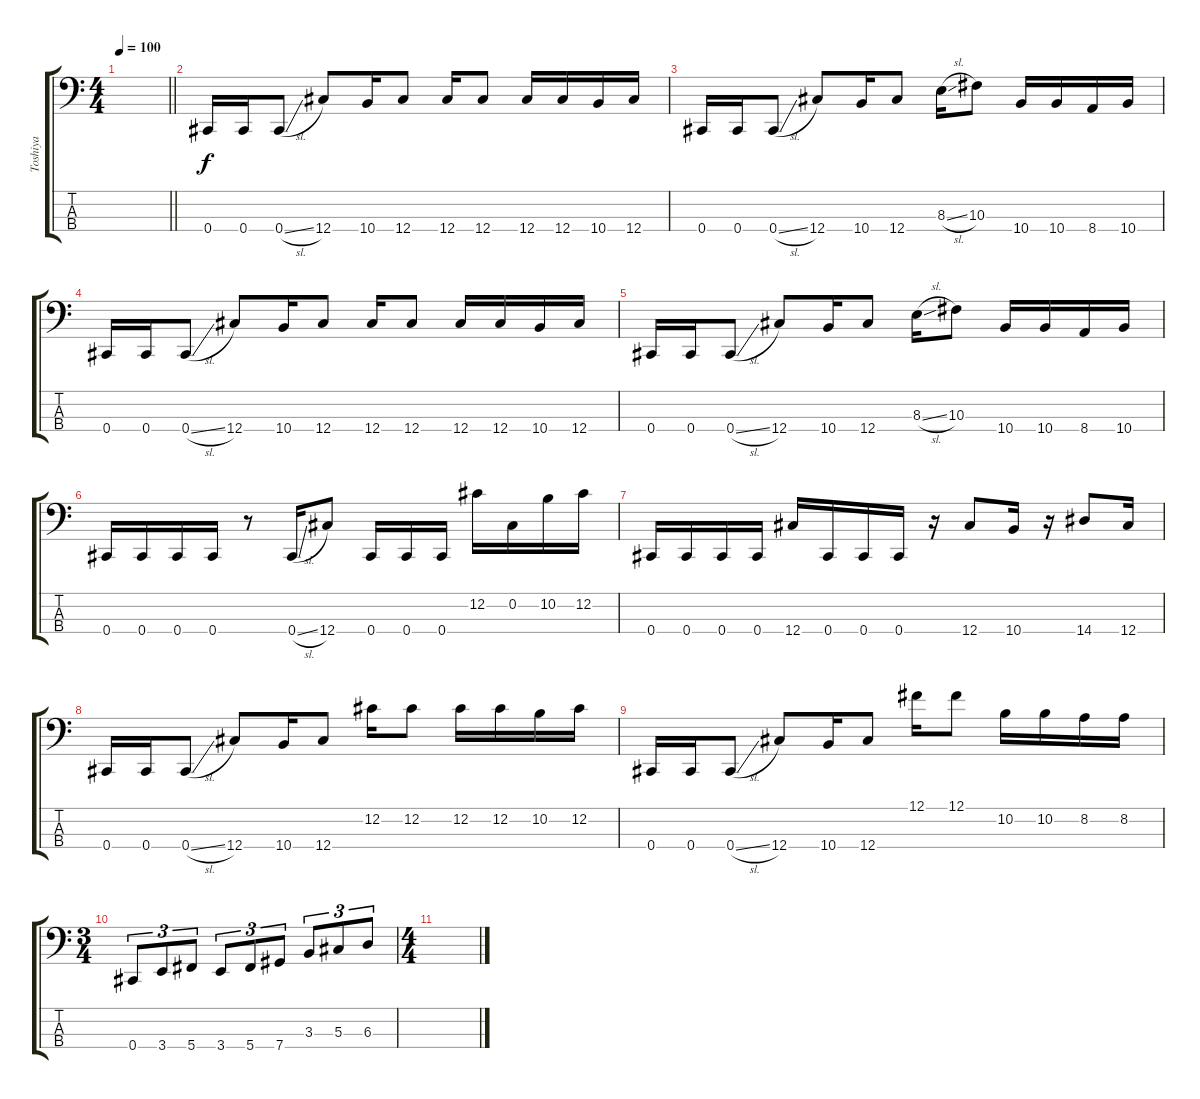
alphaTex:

\track ("Toshiya" "Toshiya") {instrument electricbassfinger}
\staff {score tabs}
\tuning (Gb2 Db2 Ab1 Db1) {hide}
\ts (4 4)
\tempo 100
\clef f4
\barLineRight lightlight
\ks c
|
0.4.16{dy f instrument electricbassfinger} 0.4.16 0.4{sl}.8 12.4.8 10.4.16 12.4.8 12.4.16 12.4.8 12.4.16 12.4.16 10.4.16 12.4.16 |
0.4.16 0.4.16 0.4{sl}.8 12.4.8 10.4.16 12.4.8 8.3{sl}.16 10.3.8 10.4.16 10.4.16 8.4.16 10.4.16 |
0.4.16 0.4.16 0.4{sl}.8 12.4.8 10.4.16 12.4.8 12.4.16 12.4.8 12.4.16 12.4.16 10.4.16 12.4.16 |
0.4.16 0.4.16 0.4{sl}.8 12.4.8 10.4.16 12.4.8 8.3{sl}.16 10.3.8 10.4.16 10.4.16 8.4.16 10.4.16 |
0.4.16 0.4.16 0.4.16 0.4.16 r.8 0.4{sl}.16 12.4.8 0.4.16 0.4.16 0.4.16 12.2.16 0.2.16 10.2.16 12.2.16 |
0.4.16 0.4.16 0.4.16 0.4.16 12.4.16 0.4.16 0.4.16 0.4.16 r.16 12.4.8 10.4.16 r.16 14.4.8 12.4.16 |
0.4.16 0.4.16 0.4{sl}.8 12.4.8 10.4.16 12.4.8 12.2.16 12.2.8 12.2.16 12.2.16 10.2.16 12.2.16 |
0.4.16{volume 4} 0.4.16 0.4{sl}.8 12.4.8 10.4.16 12.4.8 12.1.16 12.1.8 10.2.16 10.2.16 8.2.16 8.2.16 |
\ts (3 4)
0.4.8{tu (3 2) volume 16} 3.4.8{tu (3 2)} 5.4.8{tu (3 2)} 3.4.8{tu (3 2)} 5.4.8{tu (3 2)} 7.4.8{tu (3 2)} 3.3.8{tu (3 2)} 5.3.8{tu (3 2)} 6.3.8{tu (3 2)} |
\ts (4 4)
